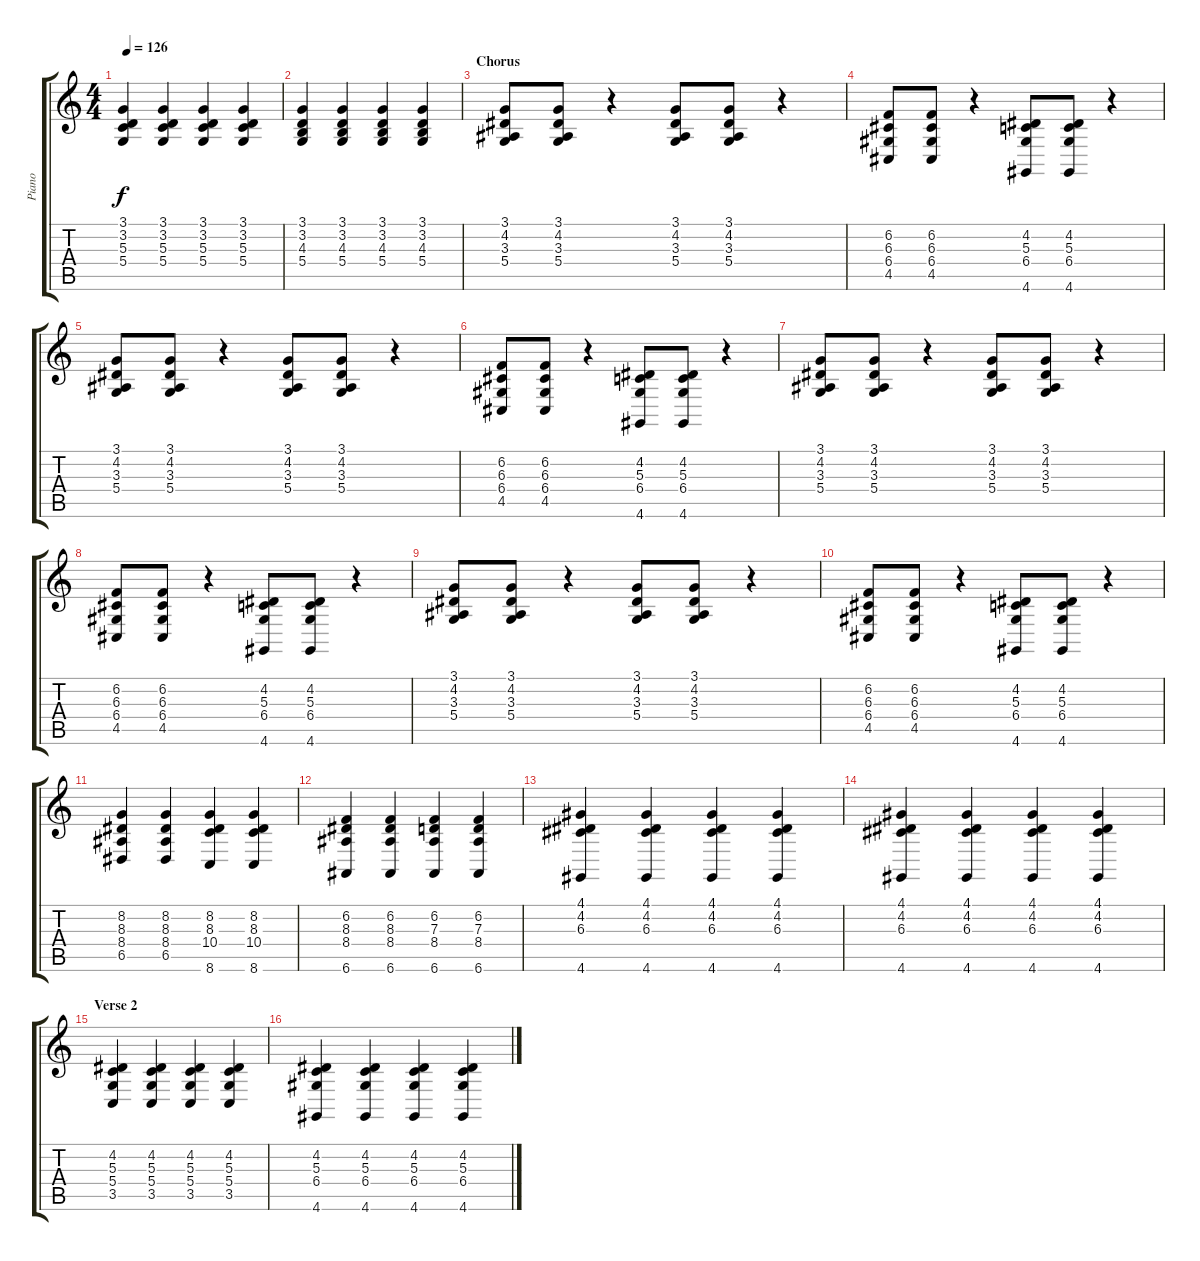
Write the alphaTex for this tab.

\track ("Piano" "Piano") {instrument brightacousticpiano}
\staff {score tabs}
\tuning (E4 B3 G3 D3 A2 E2) {hide}
\ts (4 4)
\tempo 126
\clef g2
\ks c
(3.1 3.2 5.3 5.4).4{dy f} (3.1 3.2 5.3 5.4).4 (3.1 3.2 5.3 5.4).4 (3.1 3.2 5.3 5.4).4 |
(3.1 3.2 4.3 5.4).4 (3.1 3.2 4.3 5.4).4 (3.1 3.2 4.3 5.4).4 (3.1 3.2 4.3 5.4).4 |
\section ("" "Chorus")
(3.1 4.2 3.3 5.4).8 (3.1 4.2 3.3 5.4).8 r.4 (3.1 4.2 3.3 5.4).8 (3.1 4.2 3.3 5.4).8 r.4 |
(6.2 6.3 6.4 4.5).8 (6.2 6.3 6.4 4.5).8 r.4 (4.2 5.3 6.4 4.6).8 (4.2 5.3 6.4 4.6).8 r.4 |
(3.1 4.2 3.3 5.4).8 (3.1 4.2 3.3 5.4).8 r.4 (3.1 4.2 3.3 5.4).8 (3.1 4.2 3.3 5.4).8 r.4 |
(6.2 6.3 6.4 4.5).8 (6.2 6.3 6.4 4.5).8 r.4 (4.2 5.3 6.4 4.6).8 (4.2 5.3 6.4 4.6).8 r.4 |
(3.1 4.2 3.3 5.4).8 (3.1 4.2 3.3 5.4).8 r.4 (3.1 4.2 3.3 5.4).8 (3.1 4.2 3.3 5.4).8 r.4 |
(6.2 6.3 6.4 4.5).8 (6.2 6.3 6.4 4.5).8 r.4 (4.2 5.3 6.4 4.6).8 (4.2 5.3 6.4 4.6).8 r.4 |
(3.1 4.2 3.3 5.4).8 (3.1 4.2 3.3 5.4).8 r.4 (3.1 4.2 3.3 5.4).8 (3.1 4.2 3.3 5.4).8 r.4 |
(6.2 6.3 6.4 4.5).8 (6.2 6.3 6.4 4.5).8 r.4 (4.2 5.3 6.4 4.6).8 (4.2 5.3 6.4 4.6).8 r.4 |
(8.2 8.3 8.4 6.5).4 (8.2 8.3 8.4 6.5).4 (8.2 8.3 10.4 8.6).4 (8.2 8.3 10.4 8.6).4 |
(6.2 8.3 8.4 6.6).4 (6.2 8.3 8.4 6.6).4 (6.2 7.3 8.4 6.6).4 (6.2 7.3 8.4 6.6).4 |
(4.1 4.2 6.3 4.6).4 (4.1 4.2 6.3 4.6).4 (4.1 4.2 6.3 4.6).4 (4.1 4.2 6.3 4.6).4 |
(4.1 4.2 6.3 4.6).4 (4.1 4.2 6.3 4.6).4 (4.1 4.2 6.3 4.6).4 (4.1 4.2 6.3 4.6).4 |
\section ("" "Verse 2")
(4.2 5.3 5.4 3.5).4 (4.2 5.3 5.4 3.5).4 (4.2 5.3 5.4 3.5).4 (4.2 5.3 5.4 3.5).4 |
(4.2 5.3 6.4 4.6).4 (4.2 5.3 6.4 4.6).4 (4.2 5.3 6.4 4.6).4 (4.2 5.3 6.4 4.6).4
